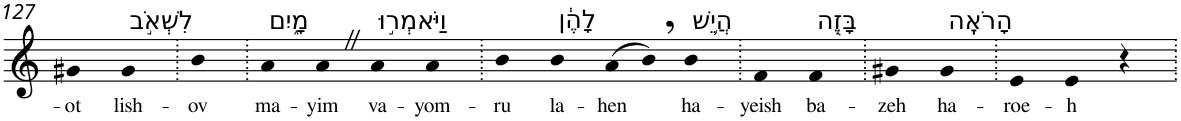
**kern	**text
*part1	*part1
*staff1	*staff1
*I"Piano	*
*I'Pno	*
!!LO:PB:g=z
*clefG2	*
*k[]	*
=127	=127
!	!LO:LY:b
4g#X	-ot
!LO:TX:a:t=לִשְׁאֹ֣ב	!
!	!LO:LY:b
4g#	lish-
=128.	=128.
!	!LO:LY:b
4b	-ov
=129.	=129.
!LO:TX:a:t=מָ֑יִם	!
!	!LO:LY:b
4a	ma-
!	!LO:LY:b
4aZ	-yim
!LO:TX:a:t=וַיֹּאמְר֣וּ	!
!	!LO:LY:b
4a	va-
!	!LO:LY:b
4a	-yom-
=130.	=130.
!	!LO:LY:b
4b	-ru
!LO:TX:a:t=לָהֶ֔ן	!
!	!LO:LY:b
4b	la-
!	!LO:LY:b
(>8a	-hen
8b,)	.
!LO:TX:a:t=הֲיֵ֥שׁ	!
!	!LO:LY:b
4b	ha-
=131.	=131.
!	!LO:LY:b
4f	-yeish
!LO:TX:a:t=בָּזֶ֖ה	!
!	!LO:LY:b
4f	ba-
=132.	=132.
!	!LO:LY:b
4g#X	-zeh
!LO:TX:a:t=הָרֹאֶֽה	!
!	!LO:LY:b
4g#	ha-
=133.	=133.
!	!LO:LY:b
4e	-roe-
!	!LO:LY:b
4e	-h
4r	.
=.	=.
*-	*-
